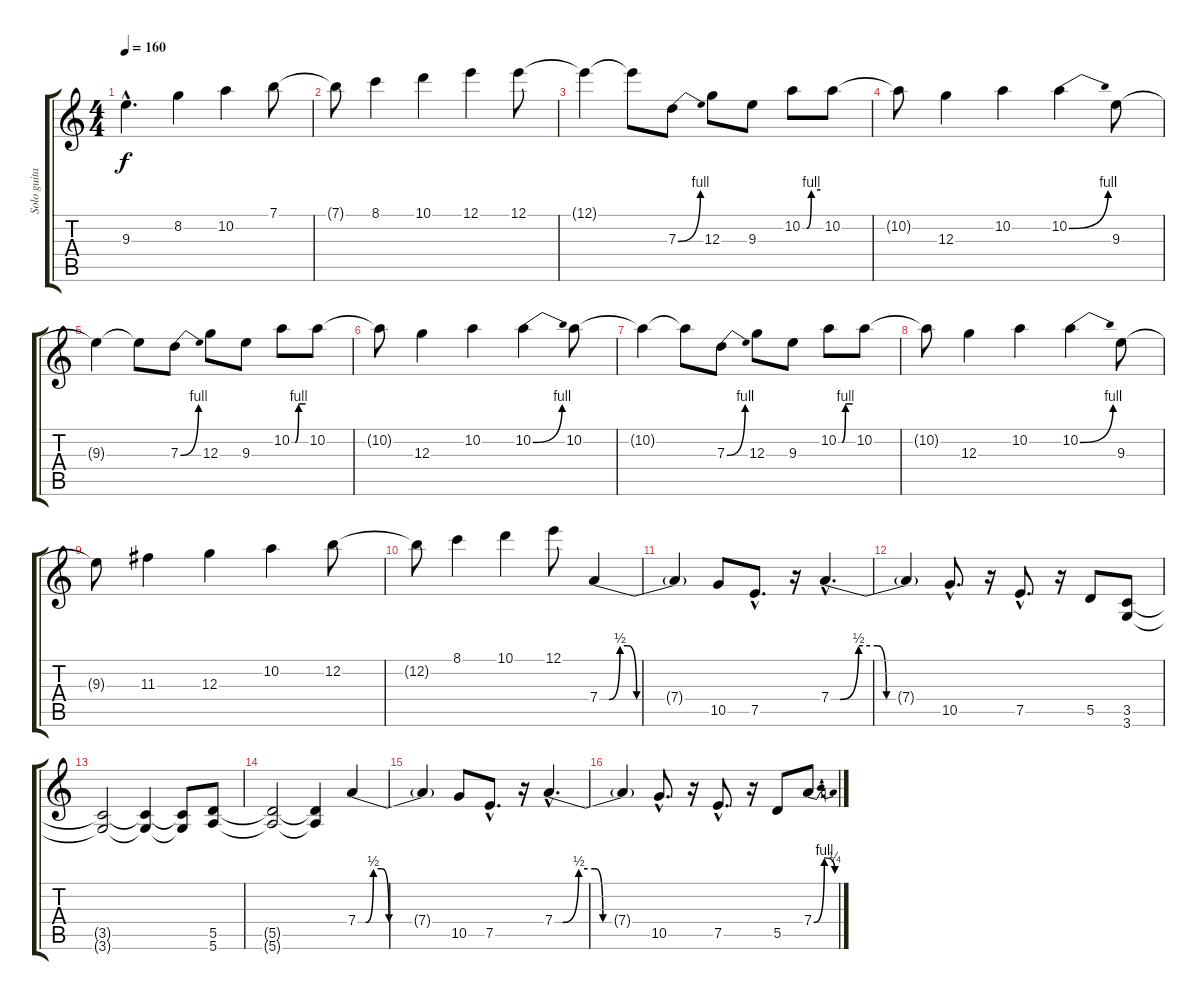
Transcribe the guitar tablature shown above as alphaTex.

\track ("Solo guitar" "Solo guita") {instrument distortionguitar}
\staff {score tabs}
\tuning (E4 B3 G3 D3 A2 E2) {hide}
\ts (4 4)
\tempo 160
\clef g2
\ks c
9.3{hac t}.4{d dy f} 8.2.4 10.2.4 7.1.8 |
7.1{t}.8 8.1.4 10.1.4 12.1.4 12.1.8 |
12.1{t}.4 12.1{t}.8 7.3{be (bend 0 0 60 4)}.8 12.3.8 9.3.8 10.2{be (custom 0 0 15 0 30 4 60 4)}.8 10.2.8 |
10.2{t}.8 12.3.4 10.2.4 10.2{be (bend 0 0 60 4)}.4 9.3.8 |
9.3{t}.4 9.3{t}.8 7.3{be (bend 0 0 60 4)}.8 12.3.8 9.3.8 10.2{be (custom 0 0 15 0 30 4 60 4)}.8 10.2.8 |
10.2{t}.8 12.3.4 10.2.4 10.2{be (bend 0 0 60 4)}.4 10.2.8 |
10.2{t}.4 10.2{t}.8 7.3{be (bend 0 0 60 4)}.8 12.3.8 9.3.8 10.2{be (custom 0 0 15 0 30 4 60 4)}.8 10.2.8 |
10.2{t}.8 12.3.4 10.2.4 10.2{be (bend 0 0 60 4)}.4 9.3.8 |
9.3{t}.8 11.3.4 12.3.4 10.2.4 12.2.8 |
12.2{t}.8 8.1.4 10.1.4 12.1.8 7.4{be (custom 0 0 5 0 11 2 15 2 20 0 60 0)}.4 |
7.4{t}.4 10.5.8 7.5{hac}.8{d} r.16 7.4{be (custom 0 0 5 0 15 2 25 2 30 0 60 0) hac}.4{d} |
7.4{t}.4 10.5{hac}.8{d} r.16 7.5{hac}.8{d} r.16 5.5.8 (3.5 3.6).8 |
(3.5{t} 3.6{t}).2 (3.5{t} 3.6{t}).4 (3.5{t} 3.6{t}).8 (5.5 5.6).8 |
(5.5{t} 5.6{t}).2 (5.5{t} 5.6{t}).4 7.4{be (custom 0 0 5 0 10 2 15 2 20 0 60 0)}.4 |
7.4{t}.4 10.5.8 7.5{hac}.8{d} r.16 7.4{be (custom 0 0 5 0 15 2 25 2 30 0 60 0) hac}.4{d} |
7.4{t}.4 10.5{hac}.8{d} r.16 7.5{hac}.8{d} r.16 5.5.8 7.4{be (bendrelease 0 0 5 4 40 4 60 1)}.8
